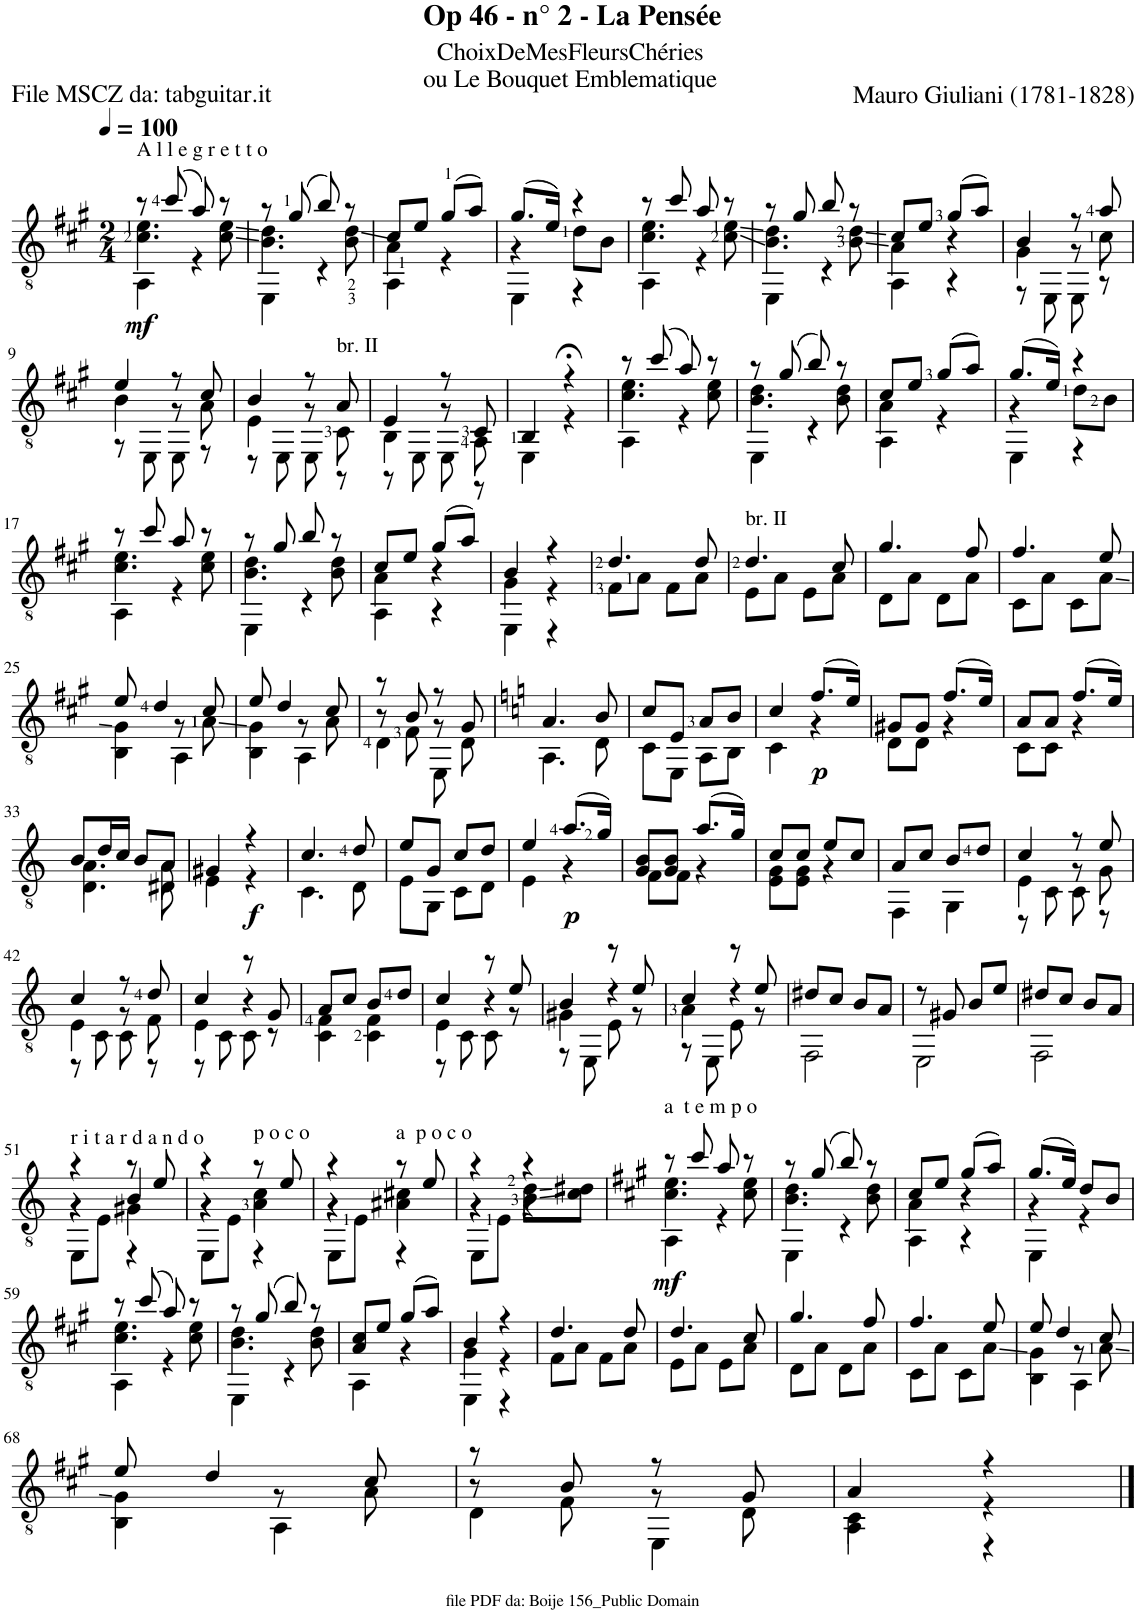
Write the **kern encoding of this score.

**kern	**dynam
*part1	*part1
*staff1	*staff1
*I"Guitar	*
*I'Guit.	*
*clefGv2	*
*k[f#c#g#]	*
*M2/4	*
*MM100	*
=1	=1
*^	*
*	*^	*
!LO:TX:a:t=A l l e g r e t t o	!	!	!
!	!	!	!LO:DY:b
8r	4.c#\ 4.e\	4AA\	mf
(8cc#/	.	.	.
8a/)	.	4r	.
8r	8c#\ 8e\	.	.
=2	=2	=2	=2
8r	4.B\ 4.d\	4EE\	.
(8g#/	.	.	.
8b/)	.	4r	.
8r	8B\ 8d\	.	.
=3	=3	=3	=3
8c#/L	4A\	4AA\	.
8e/J	.	.	.
(8g#/L	4ryy	4r	.
8a/J)	.	.	.
=4	=4	=4	=4
(8.g#/L	4r	4EE\	.
16e/Jk)	.	.	.
4r	8d\L	4r	.
.	8B\J	.	.
=5	=5	=5	=5
8r	4.c#\ 4.e\	4AA\	.
8cc#/	.	.	.
8a/	.	4r	.
8r	8c#\ 8e\	.	.
=6	=6	=6	=6
8r	4.B\ 4.d\	4EE\	.
8g#/	.	.	.
8b/	.	4r	.
8r	8B\ 8d\	.	.
=7	=7	=7	=7
8c#/L	4A\	4AA\	.
8e/J	.	.	.
(8g#/L	4r	4r	.
8a/J)	.	.	.
=8	=8	=8	=8
4B/	4G#\	8r	.
.	.	8EE\	.
8r	8r	8EE\	.
8a/	8c#\	8r	.
!!LO:LB:g=z	!!	!!
=9	=9	=9	=9
4e/	4B\	8r	.
.	.	8EE\	.
8r	8r	8EE\	.
8c#/	8A\	8r	.
=10	=10	=10	=10
4B/	4E\	8r	.
.	.	8EE\	.
8r	8r	8EE\	.
!LO:TX:a:t=br. II	!	!	!
8A/	8C#\	8r	.
=11	=11	=11	=11
4E/	4BB\	8r	.
.	.	8EE\	.
8r	8r	8EE\	.
8C#/	8AA\	8r	.
*	*v	*v	*
=12	=12	=12
4BB/	4EE\	.
4r;<	4r	.
=13	=13	=13
*	*^	*
8r	4.c#\ 4.e\	4AA\	.
(8cc#/	.	.	.
8a/)	.	4r	.
8r	8c#\ 8e\	.	.
=14	=14	=14	=14
8r	4.B\ 4.d\	4EE\	.
(8g#/	.	.	.
8b/)	.	4r	.
8r	8B\ 8d\	.	.
=15	=15	=15	=15
8c#/L	4A\	4AA\	.
8e/J	.	.	.
(8g#/L	4ryy	4r	.
8a/J)	.	.	.
=16	=16	=16	=16
(8.g#/L	4r	4EE\	.
16e/Jk)	.	.	.
4r	8d\L	4r	.
.	8B\J	.	.
!!LO:LB:g=z	!!	!!
=17	=17	=17	=17
8r	4.c#\ 4.e\	4AA\	.
8cc#/	.	.	.
8a/	.	4r	.
8r	8c#\ 8e\	.	.
=18	=18	=18	=18
8r	4.B\ 4.d\	4EE\	.
8g#/	.	.	.
8b/	.	4r	.
8r	8B\ 8d\	.	.
=19	=19	=19	=19
8c#/L	4A\	4AA\	.
8e/J	.	.	.
(8g#/L	4r	4r	.
8a/J)	.	.	.
=20	=20	=20	=20
4B/	4G#\	4EE\	.
4r	4r	4r	.
*	*v	*v	*
=21	=21	=21
4.d/	8F#\L	.
.	8A\J	.
.	8F#\L	.
8d/	8A\J	.
=22	=22	=22
!LO:TX:a:t=br. II	!	!
4.d/	8E\L	.
.	8A\J	.
.	8E\L	.
8c#/	8A\J	.
=23	=23	=23
4.g#/	8D\L	.
.	8A\J	.
.	8D\L	.
8f#/	8A\J	.
=24	=24	=24
4.f#/	8C#\L	.
.	8A\J	.
.	8C#\L	.
8e/	8A\J	.
!!LO:LB:g=z	!!
=25	=25	=25
*	*^	*
8e/	4G#\	4BB\	.
4d/	.	.	.
.	8r	4AA\	.
8c#/	8A\	.	.
=26	=26	=26	=26
8e/	4G#\	4BB\	.
4d/	.	.	.
.	8r	4AA\	.
8c#/	8A\	.	.
=27	=27	=27	=27
8r	8r	4D\	.
8B/	8F#\	.	.
8r	8r	8EE\	.
8G#/	8D\	8ryy	.
*v	*v	*v	*
=28	=28
*k[]	*
*^	*
4.A/	4.AA\	.
8B/	8D\	.
=29	=29	=29
8c/L	8C\L	.
8E/J	8EE\J	.
8A/L	8AA\L	.
8B/J	8BB\J	.
=30	=30	=30
4c/	4C\	.
!	!	!LO:DY:b
(8.f/L	4r	p
16e/Jk)	.	.
=31	=31	=31
8G#X/L	8D\L	.
8G#/J	8D\J	.
(8.f/L	4r	.
16e/Jk)	.	.
=32	=32	=32
8A/L	8C\L	.
8A/J	8C\J	.
(8.f/L	4r	.
16e/Jk)	.	.
!!LO:LB:g=z	!!
=33	=33	=33
*	*^	*
8B/L	4.A\	4.D\	.
16d/L	.	.	.
16c/JJ	.	.	.
8B/L	.	.	.
8A/J	8A\	8D#X\	.
*	*v	*v	*
=34	=34	=34
4G#X/	4E\	.
!	!	!LO:DY:b
4r	4r	f
=35	=35	=35
4.c/	4.C\	.
8d/	8D\	.
=36	=36	=36
8e/L	8E\L	.
8G/J	8GG\J	.
8c/L	8C\L	.
8d/J	8D\J	.
=37	=37	=37
4e/	4E\	.
!	!	!LO:DY:b
(8.a/L	4r	p
16g/Jk)	.	.
=38	=38	=38
8G/ 8B/L	8F\L	.
8G/ 8B/J	8F\J	.
(8.a/L	4r	.
16g/Jk)	.	.
=39	=39	=39
8c/L	8E\ 8G\L	.
8c/J	8E\ 8G\J	.
8e/L	4r	.
8c/J	.	.
=40	=40	=40
8A/L	4FF\	.
8c/J	.	.
8B/L	4GG\	.
8d/J	.	.
=41	=41	=41
*	*^	*
4c/	4E\	8r	.
.	.	8C\	.
8r	8r	8C\	.
8e/	8G\	8r	.
!!LO:LB:g=z	!!	!!
=42	=42	=42	=42
4c/	4E\	8r	.
.	.	8C\	.
8r	8r	8C\	.
8d/	8F\	8r	.
=43	=43	=43	=43
4c/	4E\	8r	.
.	.	8C\	.
8r	4r	8C\	.
8G/	.	8r	.
*	*v	*v	*
=44	=44	=44
8A/L	4C\ 4F\	.
8c/J	.	.
8B/L	4C\ 4F\	.
8d/J	.	.
=45	=45	=45
*	*^	*
4c/	4E\	8r	.
.	.	8C\	.
8r	4r	8C\	.
8e/	.	8r	.
=46	=46	=46	=46
4B/	4G#X\	8r	.
.	.	8EE\	.
8r	4r	8E\	.
8e/	.	8r	.
=47	=47	=47	=47
4c/	4A\	8r	.
.	.	8EE\	.
8r	4r	8E\	.
8e/	.	8r	.
*	*v	*v	*
=48	=48	=48
8d#X/L	2FF\	.
8c/J	.	.
8B/L	.	.
8A/J	.	.
=49	=49	=49
8r	2EE\	.
8G#X/	.	.
8B/L	.	.
8e/J	.	.
=50	=50	=50
8d#X/L	2FF\	.
8c/J	.	.
8B/L	.	.
8A/J	.	.
!!LO:LB:g=z	!!
=51	=51	=51
*^	*^	*
!LO:TX:a:t=r i t a r d a n d o	!	!	!	!
4r	4r	4r	8EE\L	.
.	.	.	8E\J	.
8r	4B/	4G#X\	4r	.
8e/	.	.	.	.
=52	=52	=52	=52	=52
4r	4r	4r	8EE\L	.
.	.	.	8E\J	.
!LO:TX:a:t=p o c o	!	!	!	!
8r	4c\	4A\	4r	.
8e/	.	.	.	.
=53	=53	=53	=53	=53
4r	4r	4r	8EE\L	.
.	.	.	8E\J	.
!LO:TX:a:t=a  p o c o	!	!	!	!
8r	4c#X\	4A#X\	4r	.
8e/	.	.	.	.
=54	=54	=54	=54	=54
4r	4r	4r	8EE\L	.
.	.	.	8E\J	.
4r	8d\L	8B\L	4r	.
.	8d#X\J	8c\J	.	.
*v	*v	*v	*v	*
=55	=55
*k[f#c#g#]	*
*^	*
*	*^	*
!LO:TX:a:t=a  t e m p o	!	!	!
!	!	!	!LO:DY:b
8r	4.c#\ 4.e\	4AA\	mf
8cc#/	.	.	.
8a/	.	4r	.
8r	8c#\ 8e\	.	.
=56	=56	=56	=56
8r	4.B\ 4.d\	4EE\	.
(8g#/	.	.	.
8b/)	.	4r	.
8r	8B\ 8d\	.	.
=57	=57	=57	=57
8c#/L	4A\	4AA\	.
8e/J	.	.	.
(8g#/L	4r	4r	.
8a/J)	.	.	.
=58	=58	=58	=58
(8.g#/L	4r	4EE\	.
16e/Jk)	.	.	.
8d/L	4r	4ryy	.
8B/J	.	.	.
!!LO:LB:g=z	!!	!!
=59	=59	=59	=59
8r	4.c#\ 4.e\	4AA\	.
(8cc#/	.	.	.
8a/)	.	4r	.
8r	8c#\ 8e\	.	.
=60	=60	=60	=60
8r	4.B\ 4.d\	4EE\	.
(8g#/	.	.	.
8b/)	.	4r	.
8r	8B\ 8d\	.	.
*	*v	*v	*
=61	=61	=61
8A/ 8c#/L	4AA\	.
8e/J	.	.
(8g#/L	4r	.
8a/J)	.	.
=62	=62	=62
*	*^	*
4B/	4G#\	4EE\	.
4r	4r	4r	.
*	*v	*v	*
=63	=63	=63
4.d/	8F#\L	.
.	8A\J	.
.	8F#\L	.
8d/	8A\J	.
=64	=64	=64
4.d/	8E\L	.
.	8A\J	.
.	8E\L	.
8c#/	8A\J	.
=65	=65	=65
4.g#/	8D\L	.
.	8A\J	.
.	8D\L	.
8f#/	8A\J	.
=66	=66	=66
4.f#/	8C#\L	.
.	8A\J	.
.	8C#\L	.
8e/	8A\J	.
=67	=67	=67
*	*^	*
8e/	4G#\	4BB\	.
4d/	.	.	.
.	8r	4AA\	.
8c#/	8A\	.	.
!!LO:LB:g=z	!!	!!
=68	=68	=68	=68
8e/	4G#\	4BB\	.
4d/	.	.	.
.	8r	4AA\	.
8c#/	8A\	.	.
=69	=69	=69	=69
8r	8r	4D\	.
8B/	8F#\	.	.
8r	8r	4EE\	.
8G#/	8D\	.	.
=70	=70	=70	=70
4A/	4C#\	4AA\	.
4r	4r	4r	.
*v	*v	*v	*
==	==
*-	*-
